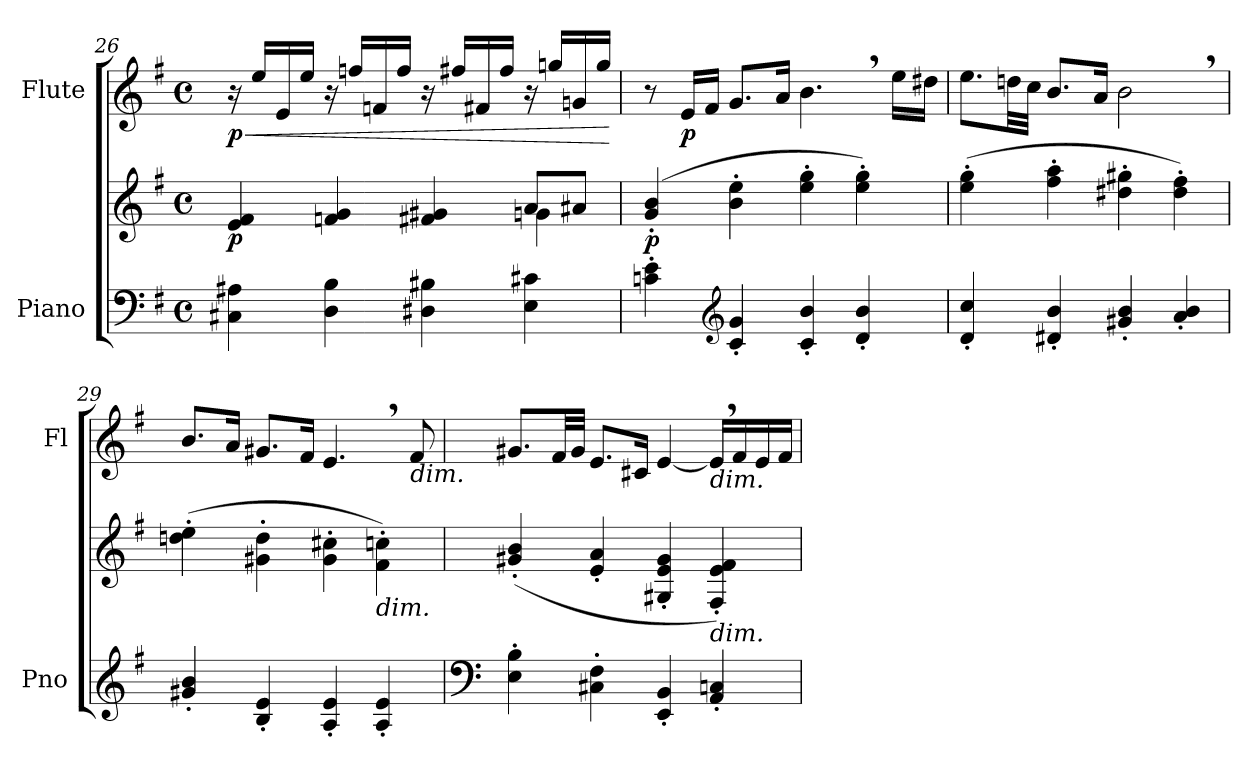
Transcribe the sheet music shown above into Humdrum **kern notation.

**kern	**kern	**dynam	**kern	**dynam
*part2	*part2	*part2	*part1	*part1
*staff3	*staff2	*staff2/3	*staff1	*staff1
*I"Piano	*	*	*I"Flute	*
*I'Pno	*	*	*I'Fl	*
!!LO:LB:g=z
*clefF4	*clefG2	*	*clefG2	*
*k[f#]	*k[f#]	*	*k[f#]	*
*M4/4	*M4/4	*	*M4/4	*
*met(c)	*met(c)	*	*met(c)	*
=26	=26	=26	=26	=26
*	*^	*	*	*
!	!	!	!LO:DY:b	!	!LO:HP:b
!	!	!	!	!	!LO:DY:n=1:b
4C#X\ 4A#X\	4e/ 4f#/	2.ryy	p	16r	< p
.	.	.	.	16ee/LL	.
.	.	.	.	16e/	.
.	.	.	.	16ee/JJ	.
4D\ 4B\	4fn/ 4g/	.	.	16r	.
.	.	.	.	16ffn/LL	.
.	.	.	.	16fn/	.
.	.	.	.	16ff/JJ	.
4D#X\ 4B#X\	4f#X/ 4g#X/	.	.	16r	.
.	.	.	.	16ff#X/LL	.
.	.	.	.	16f#X/	.
.	.	.	.	16ff#/JJ	.
4E\ 4c#X\	8a/L	4gn\	.	16r	.
.	.	.	.	16ggn/LL	.
.	8a#X/J	.	.	16gn/	.
.	.	.	.	16gg/JJ	.
*	*v	*v	*	*	*
.	.	.	.	[
=27	=27	=27	=27	=27
!	!	!LO:DY:b	!	!
4cn\' 4e\'	(>4g/'> 4b/'>	p	8r	.
!	!	!	!	!LO:DY:b
.	.	.	16e/LL	p
.	.	.	16f#/JJ	.
*clefG2	*	*	*	*
4c/' 4g/'	4b\'> 4ee\'>	.	8.g/L	.
.	.	.	16a/Jk	.
4c/' 4b/'	4ee\'> 4gg\'>	.	4.b,\	.
4d/' 4b/'	4ee\'> 4gg\'>)	.	.	.
.	.	.	16ee\LL	.
.	.	.	16dd#X\JJ	.
=28	=28	=28	=28	=28
4d/' 4cc/'	(>4ee\'> 4gg\'>	.	8.ee\L	.
.	.	.	32ddn\LL	.
.	.	.	32cc\JJJ	.
4d#X/' 4b/'	4ff#\'> 4aa\'>	.	8.b/L	.
.	.	.	16a/Jk	.
4g#X/' 4b/'	4dd#X\'> 4gg#X\'>	.	2b,\	.
4a/' 4b/'	4dd#\'> 4ff#\'>)	.	.	.
=29	=29	=29	=29	=29
4g#X/' 4b/'	(>4ddn\'> 4ee\'>	.	8.b/L	.
.	.	.	16a/Jk	.
4B/' 4e/'	4g#X\'> 4dd\'>	.	8.g#X/L	.
.	.	.	16f#/Jk	.
4A/' 4e/'	4g#\'> 4cc#X\'>	.	4.e,/	.
!	!LO:TX:b:i:t=dim.	!	!	!
4A/' 4e/'	4f#\'> 4ccn\'>)	.	.	.
!	!	!	!LO:TX:b:i:t=dim.	!
.	.	.	8f#/	.
!!LO:LB:g=z
=30	=30	=30	=30	=30
*clefF4	*	*	*	*
4E\' 4B\'	(>4g#X/'> 4b/'>	.	8.g#X/L	.
.	.	.	32f#/LL	.
.	.	.	32g#/JJJ	.
4C#X\' 4F#\'	4e/'> 4a/'>	.	8.e/L	.
.	.	.	16c#X/Jk	.
4EE/' 4BB/'	4G#X/'> 4e/'> 4g#/'>	.	[<4e/	.
!	!	!	!LO:TX:b:i:t=dim.	!
!	!LO:TX:b:i:t=dim.	!	!	!
4AA/' 4Cn/'	4F#/'> 4e/'> 4f#/'>)	.	16e,/LL]	.
.	.	.	16f#/	.
.	.	.	16e/	.
.	.	.	16f#/JJ	.
=	=	=	=	=
*-	*-	*-	*-	*-
